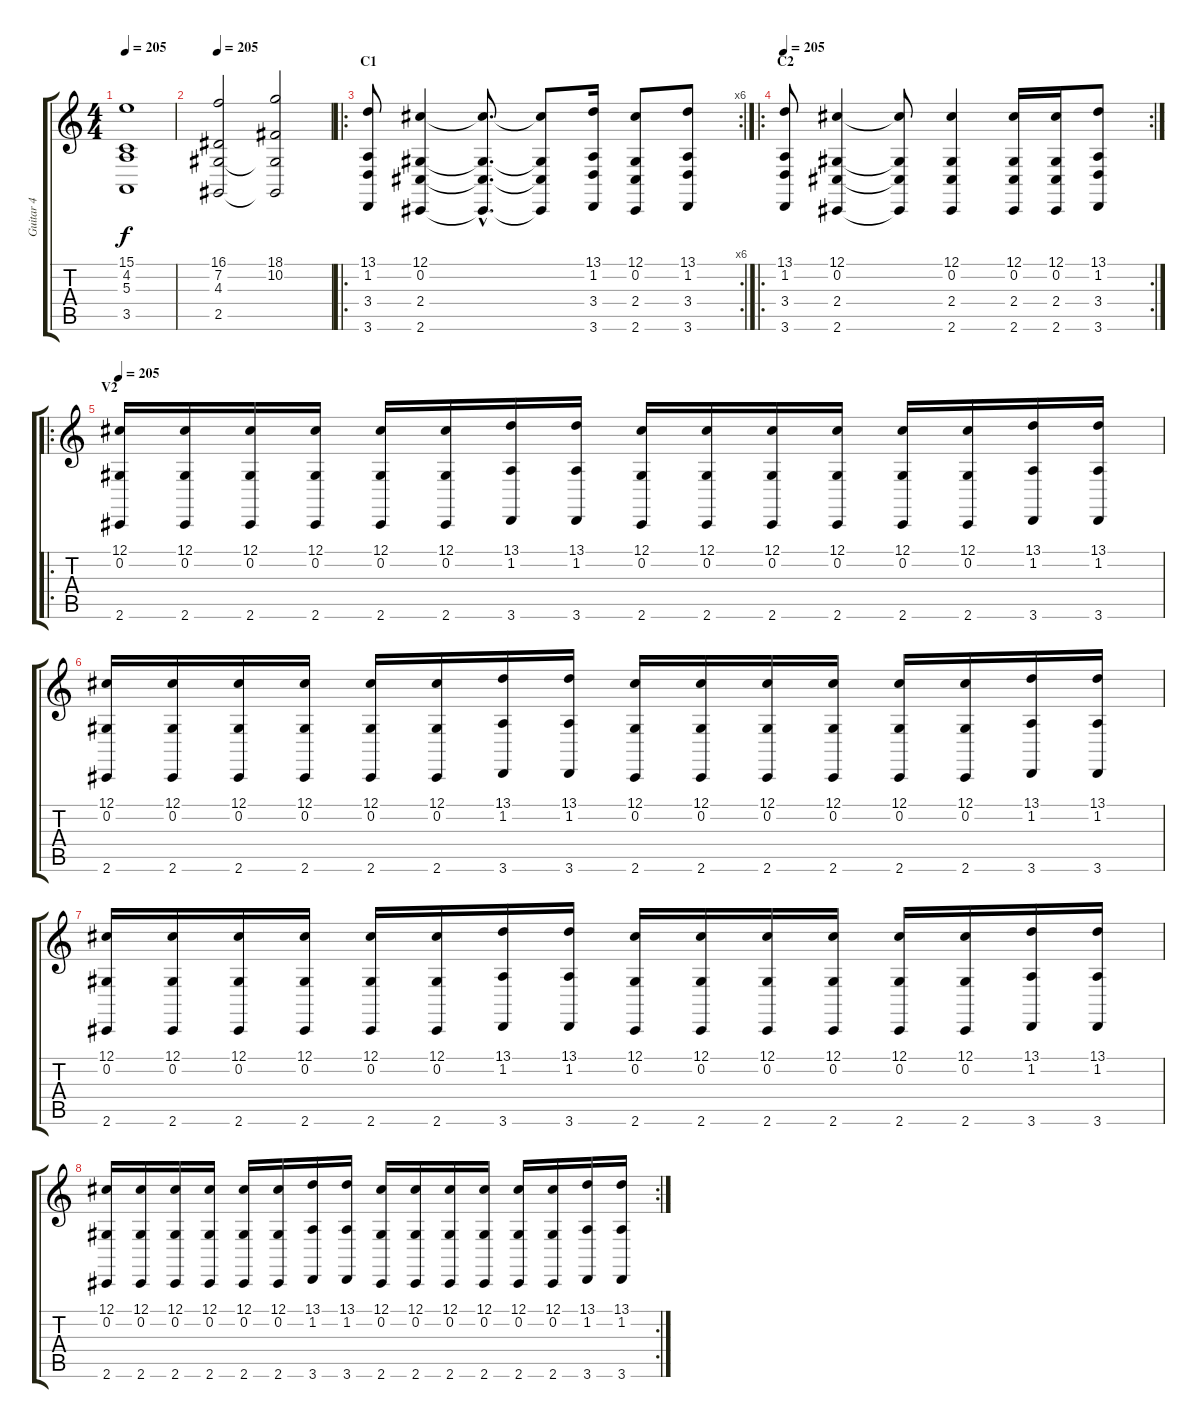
\track ("Guitar 4" "Guitar 4") {instrument accordion}
\staff {score tabs}
\tuning (Db4 Ab3 E3 B2 Gb2 B1) {hide}
\ts (4 4)
\tempo 205
\clef g2
\ks c
(15.1 4.2 5.3 3.5).1{dy f} |
\tempo 205
(16.1 7.2 4.3 2.5).2 (18.1 10.2 4.3{t} 2.5{t}).2 |
\ro
\rc 6
\section ("" "C1")
(13.1 1.2 3.4 3.6).8 (12.1 0.2 2.4 2.6).4 (12.1{hac t} 0.2{hac t} 2.4{hac t} 2.6{hac t}).8{d} (12.1{t} 0.2{t} 2.4{t} 2.6{t}).8 (13.1 1.2 3.4 3.6).16 (12.1 0.2 2.4 2.6).8 (13.1 1.2 3.4 3.6).8 |
\ro
\rc 2
\section ("" "C2")
\tempo 205
(13.1 1.2 3.4 3.6).8 (12.1 0.2 2.4 2.6).4 (12.1{t} 0.2{t} 2.4{t} 2.6{t}).8 (12.1 0.2 2.4 2.6).4 (12.1 0.2 2.4 2.6).16 (12.1 0.2 2.4 2.6).16 (13.1 1.2 3.4 3.6).8 |
\ro
\section ("" "V2")
\tempo 205
(12.1 0.2 2.6).16 (12.1 0.2 2.6).16 (12.1 0.2 2.6).16 (12.1 0.2 2.6).16 (12.1 0.2 2.6).16 (12.1 0.2 2.6).16 (13.1 1.2 3.6).16 (13.1 1.2 3.6).16 (12.1 0.2 2.6).16 (12.1 0.2 2.6).16 (12.1 0.2 2.6).16 (12.1 0.2 2.6).16 (12.1 0.2 2.6).16 (12.1 0.2 2.6).16 (13.1 1.2 3.6).16 (13.1 1.2 3.6).16 |
(12.1 0.2 2.6).16 (12.1 0.2 2.6).16 (12.1 0.2 2.6).16 (12.1 0.2 2.6).16 (12.1 0.2 2.6).16 (12.1 0.2 2.6).16 (13.1 1.2 3.6).16 (13.1 1.2 3.6).16 (12.1 0.2 2.6).16 (12.1 0.2 2.6).16 (12.1 0.2 2.6).16 (12.1 0.2 2.6).16 (12.1 0.2 2.6).16 (12.1 0.2 2.6).16 (13.1 1.2 3.6).16 (13.1 1.2 3.6).16 |
(12.1 0.2 2.6).16 (12.1 0.2 2.6).16 (12.1 0.2 2.6).16 (12.1 0.2 2.6).16 (12.1 0.2 2.6).16 (12.1 0.2 2.6).16 (13.1 1.2 3.6).16 (13.1 1.2 3.6).16 (12.1 0.2 2.6).16 (12.1 0.2 2.6).16 (12.1 0.2 2.6).16 (12.1 0.2 2.6).16 (12.1 0.2 2.6).16 (12.1 0.2 2.6).16 (13.1 1.2 3.6).16 (13.1 1.2 3.6).16 |
\rc 2
(12.1 0.2 2.6).16 (12.1 0.2 2.6).16 (12.1 0.2 2.6).16 (12.1 0.2 2.6).16 (12.1 0.2 2.6).16 (12.1 0.2 2.6).16 (13.1 1.2 3.6).16 (13.1 1.2 3.6).16 (12.1 0.2 2.6).16 (12.1 0.2 2.6).16 (12.1 0.2 2.6).16 (12.1 0.2 2.6).16 (12.1 0.2 2.6).16 (12.1 0.2 2.6).16 (13.1 1.2 3.6).16 (13.1 1.2 3.6).16
